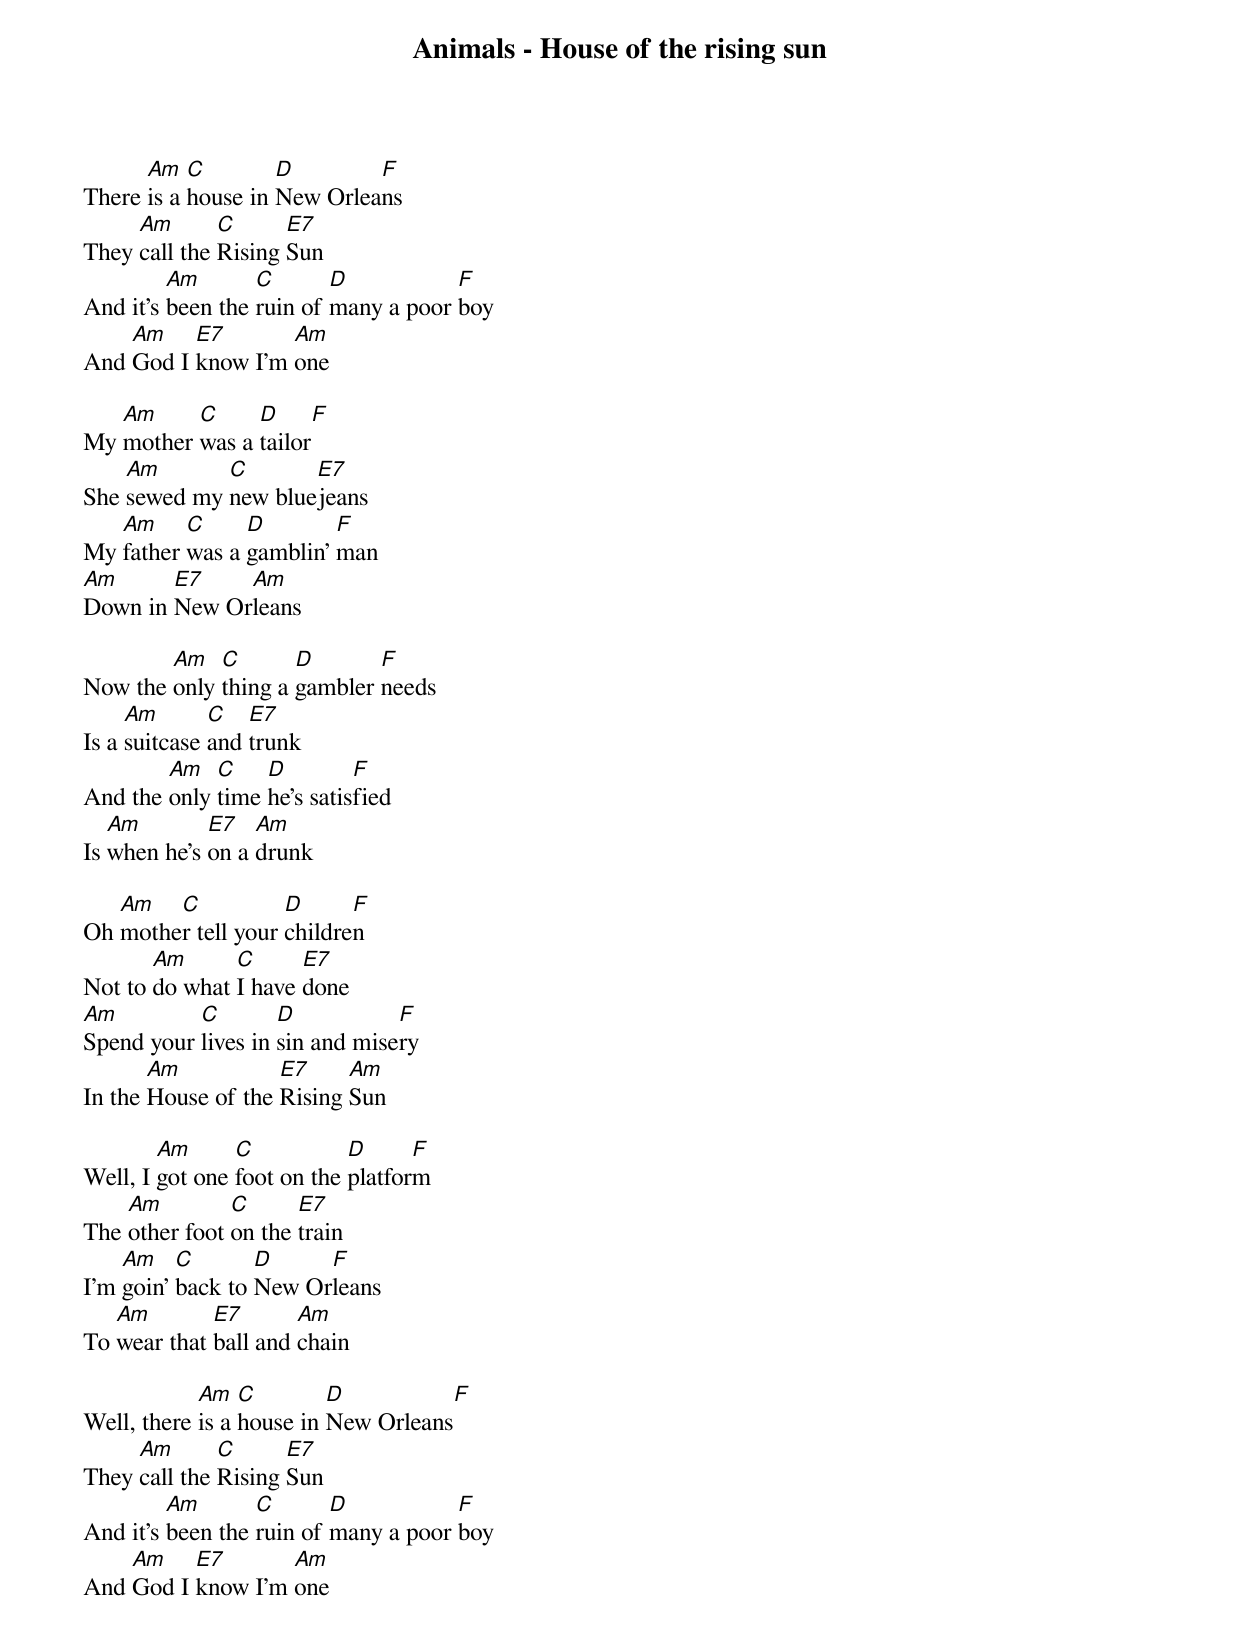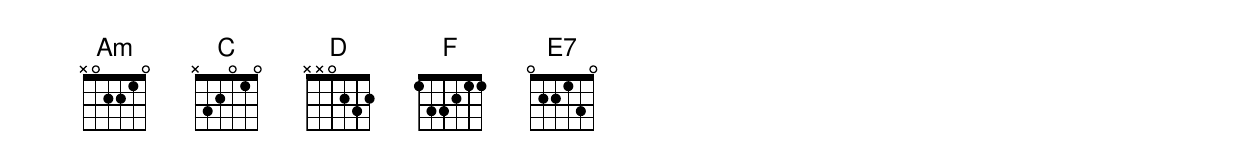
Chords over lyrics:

Animals - House of the rising sun

      Am   C        D        F
There is a house in New Orleans
     Am       C      E7
They call the Rising Sun
         Am       C       D           F
And it's been the ruin of many a poor boy
    Am    E7       Am
And God I know I'm one

   Am     C     D     F
My mother was a tailor
    Am       C       E7
She sewed my new bluejeans
   Am     C     D        F
My father was a gamblin' man
Am      E7    Am
Down in New Orleans

        Am   C       D       F
Now the only thing a gambler needs
     Am       C   E7
Is a suitcase and trunk
        Am   C    D         F
And the only time he's satisfied
   Am        E7   Am
Is when he's on a drunk

   Am   C           D      F
Oh mother tell your children
       Am      C      E7
Not to do what I have done
Am         C        D           F
Spend your lives in sin and misery
       Am           E7     Am
In the House of the Rising Sun

        Am      C           D      F
Well, I got one foot on the platform
    Am         C      E7
The other foot on the train
    Am    C       D     F
I'm goin' back to New Orleans
   Am        E7       Am
To wear that ball and chain

            Am   C        D          F
Well, there is a house in New Orleans
     Am       C      E7
They call the Rising Sun
         Am       C       D           F
And it's been the ruin of many a poor boy
    Am    E7       Am
And God I know I'm one
